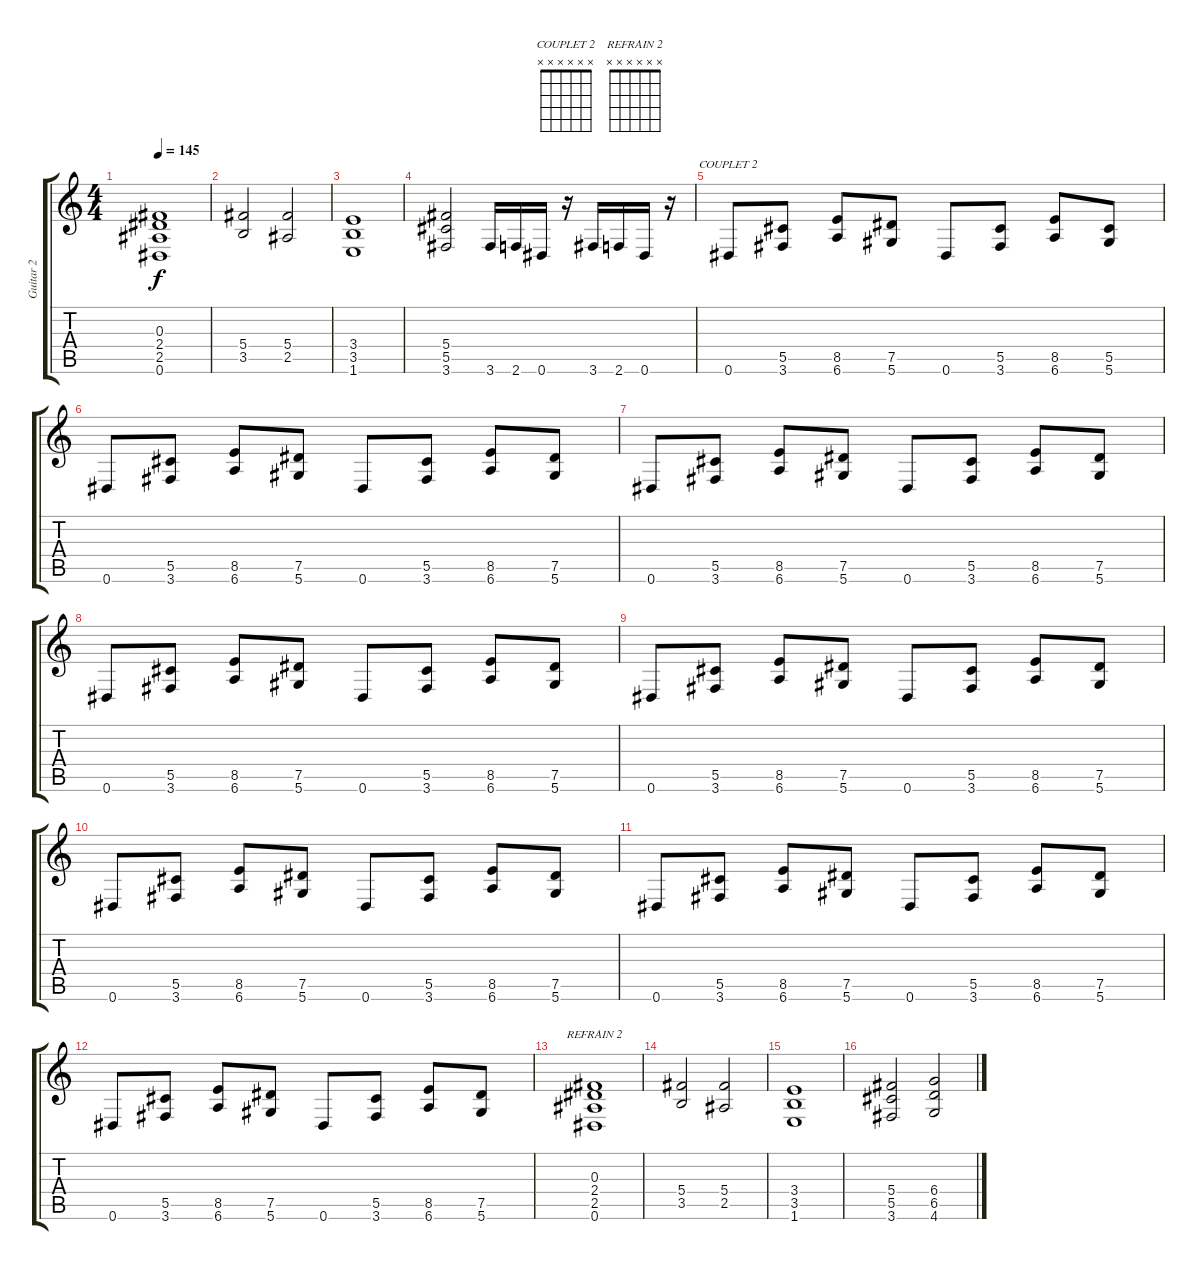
\track ("Guitar 2" "Guitar 2") {instrument distortionguitar}
\staff {score tabs}
\tuning (Eb4 Bb3 Gb3 Db3 Ab2 Eb2) {hide}
\chord ("COUPLET 2" x x x x x x) {firstfret 0}
\chord ("REFRAIN 2" x x x x x x) {firstfret 0}
\ts (4 4)
\tempo 145
\clef g2
\ks c
(0.3 2.4 2.5 0.6).1{dy f} |
(5.4 3.5).2 (5.4 2.5).2 |
(3.4 3.5 1.6).1 |
(5.4 5.5 3.6).2 3.6.16 2.6.16 0.6.16 r.16 3.6.16 2.6.16 0.6.16 r.16 |
0.6.8{ch "COUPLET 2"} (5.5 3.6).8 (8.5 6.6).8 (7.5 5.6).8 0.6.8 (5.5 3.6).8 (8.5 6.6).8 (5.5 5.6).8 |
0.6.8 (5.5 3.6).8 (8.5 6.6).8 (7.5 5.6).8 0.6.8 (5.5 3.6).8 (8.5 6.6).8 (7.5 5.6).8 |
0.6.8 (5.5 3.6).8 (8.5 6.6).8 (7.5 5.6).8 0.6.8 (5.5 3.6).8 (8.5 6.6).8 (7.5 5.6).8 |
0.6.8 (5.5 3.6).8 (8.5 6.6).8 (7.5 5.6).8 0.6.8 (5.5 3.6).8 (8.5 6.6).8 (7.5 5.6).8 |
0.6.8 (5.5 3.6).8 (8.5 6.6).8 (7.5 5.6).8 0.6.8 (5.5 3.6).8 (8.5 6.6).8 (7.5 5.6).8 |
0.6.8 (5.5 3.6).8 (8.5 6.6).8 (7.5 5.6).8 0.6.8 (5.5 3.6).8 (8.5 6.6).8 (7.5 5.6).8 |
0.6.8 (5.5 3.6).8 (8.5 6.6).8 (7.5 5.6).8 0.6.8 (5.5 3.6).8 (8.5 6.6).8 (7.5 5.6).8 |
0.6.8 (5.5 3.6).8 (8.5 6.6).8 (7.5 5.6).8 0.6.8 (5.5 3.6).8 (8.5 6.6).8 (7.5 5.6).8 |
(0.3 2.4 2.5 0.6).1{ch "REFRAIN 2"} |
(5.4 3.5).2 (5.4 2.5).2 |
(3.4 3.5 1.6).1 |
(5.4 5.5 3.6).2 (6.4 6.5 4.6).2
